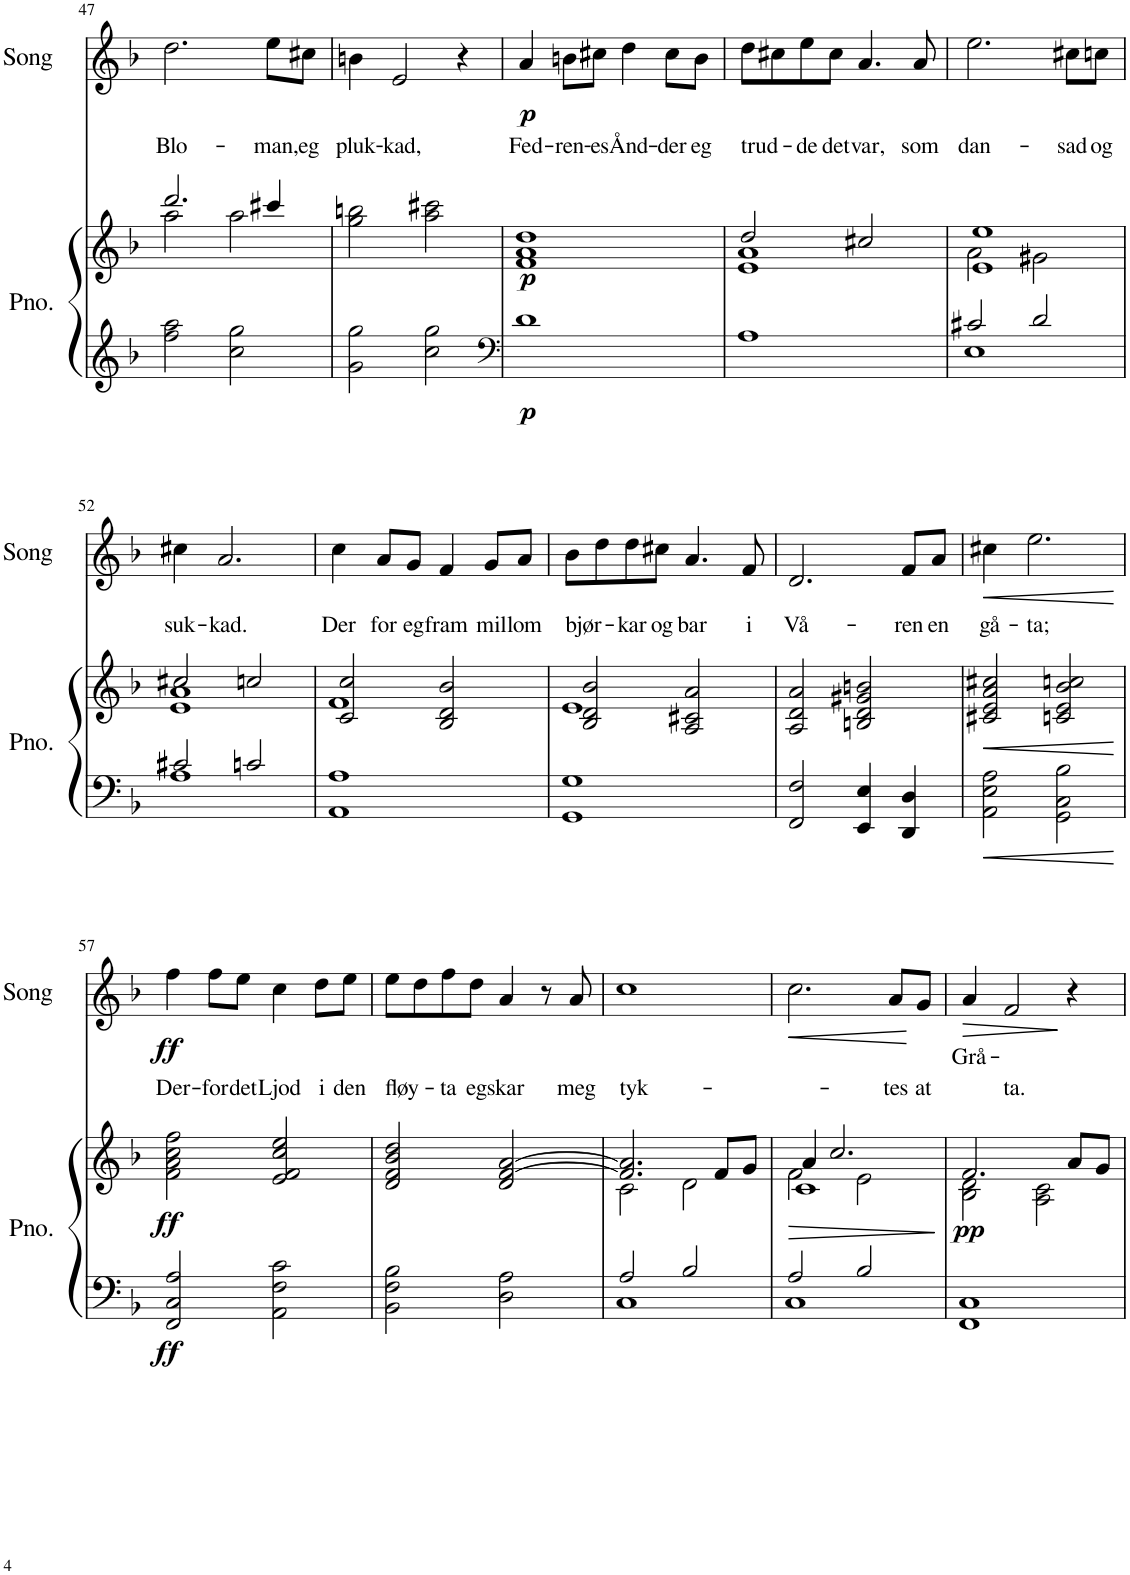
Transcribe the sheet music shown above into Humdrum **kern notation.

**kern	**kern	**dynam	**kern	**text	**text	**dynam
*part2	*part2	*part2	*part1	*part1	*part1	*part1
*staff3	*staff2	*staff2/3	*staff1	*staff1	*staff1	*staff1
*I"Piano	*	*	*I"Song	*	*	*
*I'Pno.	*	*	*I'Song	*	*	*
!!LO:PB:g=z
*clefG2	*clefG2	*	*clefG2	*	*	*
*k[b-]	*k[b-]	*	*k[b-]	*	*	*
*M4/4	*M4/4	*	*M4/4	*	*	*
=47	=47	=47	=47	=47	=47	=47
*	*^	*	*	*	*	*
!	!	!	!	!	!	!LO:LY:b	!
2ff\ 2aa\	2.ddd/	2aa\	.	2.dd\	.	Blo-	.
2cc\ 2gg\	.	2aa\	.	.	.	.	.
!	!	!	!	!	!	!LO:LY:b	!
.	4ccc#X/	.	.	8ee\L	.	-man,	.
!	!	!	!	!	!	!LO:LY:b	!
.	.	.	.	8cc#X\J	.	eg	.
*	*v	*v	*	*	*	*	*
=48	=48	=48	=48	=48	=48	=48
!	!	!	!	!	!LO:LY:b	!
2g\ 2gg\	2gg\ 2bbn\	.	4bn\	.	pluk-	.
!	!	!	!	!	!LO:LY:b	!
.	.	.	2e/	.	-kad,	.
2cc\ 2gg\	2aa\ 2ccc#X\	.	.	.	.	.
.	.	.	4r	.	.	.
=49	=49	=49	=49	=49	=49	=49
*clefF4	*	*	*	*	*	*
!	!	!LO:DY:b=2	!	!	!LO:LY:b	!
!	!	!LO:DY:n=1:b	!	!	!	!LO:DY:b
1d	1f 1a 1dd	p p	4a/	.	Fed-	p
!	!	!	!	!	!LO:LY:b	!
.	.	.	8bn\L	.	-ren-	.
!	!	!	!	!	!LO:LY:b	!
.	.	.	8cc#X\J	.	-es	.
!	!	!	!	!	!LO:LY:b	!
.	.	.	4dd\	.	Ånd-	.
!	!	!	!	!	!LO:LY:b	!
.	.	.	8cc#\L	.	-der	.
!	!	!	!	!	!LO:LY:b	!
.	.	.	8b\J	.	eg	.
=50	=50	=50	=50	=50	=50	=50
*	*^	*	*	*	*	*
!	!	!	!	!	!	!LO:LY:b	!
1A	2dd/	1e 1a	.	8dd\L	.	trud-	.
.	.	.	.	8cc#X\	.	.	.
!	!	!	!	!	!	!LO:LY:b	!
.	.	.	.	8ee\	.	-de	.
!	!	!	!	!	!	!LO:LY:b	!
.	.	.	.	8cc#\J	.	det	.
!	!	!	!	!	!	!LO:LY:b	!
.	2cc#X/	.	.	4.a/	.	var,	.
!	!	!	!	!	!	!LO:LY:b	!
.	.	.	.	8a/	.	som	.
=51	=51	=51	=51	=51	=51	=51	=51
*^	*	*	*	*	*	*	*
!	!	!	!	!	!	!	!LO:LY:b	!
2c#X/	1E	1e 1ee	2a\	.	2.ee\	.	dan-	.
2d/	.	.	2g#X\	.	.	.	.	.
!	!	!	!	!	!	!	!LO:LY:b	!
.	.	.	.	.	8cc#X\L	.	-sad	.
!	!	!	!	!	!	!	!LO:LY:b	!
.	.	.	.	.	8ccn\J	.	og	.
!!LO:LB:g=z
=52	=52	=52	=52	=52	=52	=52	=52	=52
!	!	!	!	!	!	!	!LO:LY:b	!
2c#X/	1A	2cc#X/	1e 1a	.	4cc#X\	.	suk-	.
!	!	!	!	!	!	!	!LO:LY:b	!
.	.	.	.	.	2.a/	.	-kad.	.
2cn/	.	2ccn/	.	.	.	.	.	.
*v	*v	*	*	*	*	*	*	*
=53	=53	=53	=53	=53	=53	=53	=53
!	!	!	!	!	!	!LO:LY:b	!
1AA 1A	2c/ 2cc/	1f	.	4cc\	.	Der	.
!	!	!	!	!	!	!LO:LY:b	!
.	.	.	.	8a/L	.	for	.
!	!	!	!	!	!	!LO:LY:b	!
.	.	.	.	8g/J	.	eg	.
!	!	!	!	!	!	!LO:LY:b	!
.	2B-/ 2d/ 2b-/	.	.	4f/	.	fram	.
!	!	!	!	!	!	!LO:LY:b	!
.	.	.	.	8g/L	.	mil-	.
!	!	!	!	!	!	!LO:LY:b	!
.	.	.	.	8a/J	.	-lom	.
=54	=54	=54	=54	=54	=54	=54	=54
!	!	!	!	!	!	!LO:LY:b	!
1GG 1G	2B-/ 2d/ 2b-/	1e	.	8b-\L	.	bjør-	.
.	.	.	.	8dd\	.	.	.
!	!	!	!	!	!	!LO:LY:b	!
.	.	.	.	8dd\	.	-kar	.
!	!	!	!	!	!	!LO:LY:b	!
.	.	.	.	8cc#X\J	.	og	.
!	!	!	!	!	!	!LO:LY:b	!
.	2A/ 2c#X/ 2a/	.	.	4.a/	.	bar	.
!	!	!	!	!	!	!LO:LY:b	!
.	.	.	.	8f/	.	i	.
*	*v	*v	*	*	*	*	*
=55	=55	=55	=55	=55	=55	=55
!	!	!	!	!	!LO:LY:b	!
2FF/ 2F/	2A/ 2d/ 2a/	.	2.d/	.	Vå-	.
4EE/ 4E/	2Bn/ 2d/ 2g#X/ 2bn/	.	.	.	.	.
!	!	!	!	!	!LO:LY:b	!
4DD/ 4D/	.	.	8f/L	.	-ren	.
!	!	!	!	!	!LO:LY:b	!
.	.	.	8a/J	.	en	.
=56	=56	=56	=56	=56	=56	=56
!	!	!LO:HP:b	!	!	!LO:LY:b	!LO:HP:b
2AA\ 2E\ 2A\	2c#X/ 2e/ 2a/ 2cc#X/	<	4cc#X\	.	gå-	<
!	!	!	!	!	!LO:LY:b	!
.	.	.	2.ee\	.	-ta;	.
2GG\ 2C\ 2B-\	2cn/ 2e/ 2b-/ 2ccn/	.	.	.	.	.
.	.	[	.	.	.	[
!!LO:LB:g=z
=57	=57	=57	=57	=57	=57	=57
!	!	!LO:DY:b=2	!	!	!LO:LY:b	!
!	!	!LO:DY:n=1:b	!	!	!	!LO:DY:b
2FF/ 2C/ 2A/	2f\ 2a\ 2cc\ 2ff\	ff ff	4ff\	.	Der-	ff
!	!	!	!	!	!LO:LY:b	!
.	.	.	8ff\L	.	-for	.
!	!	!	!	!	!LO:LY:b	!
.	.	.	8ee\J	.	det	.
!	!	!	!	!	!LO:LY:b	!
2AA\ 2F\ 2c\	2e/ 2f/ 2cc/ 2ee/	.	4cc\	.	Ljod	.
!	!	!	!	!	!LO:LY:b	!
.	.	.	8dd\L	.	i	.
!	!	!	!	!	!LO:LY:b	!
.	.	.	8ee\J	.	den	.
=58	=58	=58	=58	=58	=58	=58
!	!	!	!	!	!LO:LY:b	!
2BB-\ 2F\ 2B-\	2d/ 2f/ 2b-/ 2dd/	.	8ee\L	.	fløy-	.
.	.	.	8dd\	.	.	.
!	!	!	!	!	!LO:LY:b	!
.	.	.	8ff\	.	-ta	.
!	!	!	!	!	!LO:LY:b	!
.	.	.	8dd\J	.	eg	.
!	!	!	!	!	!LO:LY:b	!
2D\ 2A\	2d/ [2f/ [2a/	.	4a/	.	skar	.
.	.	.	8r	.	.	.
!	!	!	!	!	!LO:LY:b	!
.	.	.	8a/	.	meg	.
=59	=59	=59	=59	=59	=59	=59
*^	*^	*	*	*	*	*
!	!	!	!	!	!	!	!LO:LY:b	!
2A/	1C	2.f/] 2.a/]	2c\	.	1cc	.	tyk-	.
2B-/	.	.	2d\	.	.	.	.	.
.	.	8f/L	.	.	.	.	.	.
.	.	8g/J	.	.	.	.	.	.
*	*	*v	*v	*	*	*	*	*
=60	=60	=60	=60	=60	=60	=60	=60
!	!	!	!LO:HP:b	!	!	!	!LO:HP:b
*	*	*^	*	*	*	*	*
*	*	*	*^	*	*	*	*	*
2A/	1C	4a/	2f\	1c	>	2.cc\	.	.	<
.	.	2.cc/	.	.	.	.	.	.	.
2B-/	.	.	2e\	.	.	.	.	.	.
!	!	!	!	!	!	!	!	!LO:LY:b	!
.	.	.	.	.	.	8a/L	.	-tes	.
!	!	!	!	!	!	!	!	!LO:LY:b	!
.	.	.	.	.	.	8g/J	.	at	[
*v	*v	*	*	*	*	*	*	*	*
*	*v	*v	*v	*	*	*	*	*
.	.	]	.	.	.	.
=61	=61	=61	=61	=61	=61	=61
*^	*^	*	*	*	*	*
!	!	!	!	!LO:DY:b	!	!	!LO:LY:b	!LO:HP:b
1FF	1C	2.f/	2B-\ 2d\	pp	4a/	.	Grå-	>
!	!	!	!	!	!	!	!LO:LY:b	!
.	.	.	.	.	2f/	.	-ta.	.
.	.	.	2A\ 2c\	.	.	.	.	.
.	.	8a/L	.	.	4r	.	.	]
.	.	8g/J	.	.	.	.	.	.
*v	*v	*	*	*	*	*	*	*
*	*v	*v	*	*	*	*	*
=	=	=	=	=	=	=
*-	*-	*-	*-	*-	*-	*-
